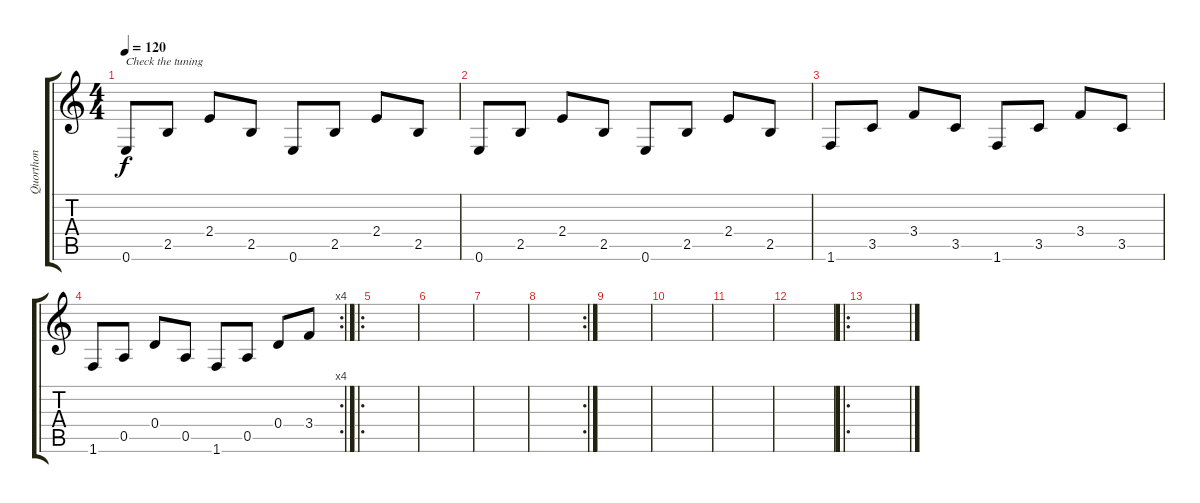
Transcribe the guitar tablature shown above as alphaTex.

\track ("Quorthon" "Quorthon") {instrument acousticguitarsteel}
\staff {score tabs}
\tuning (E4 B3 G3 D3 A2 E2) {hide}
\ts (4 4)
\tempo 120
\clef g2
\ks c
0.6.8{txt "Check the tuning" dy f instrument acousticguitarsteel} 2.5.8 2.4.8 2.5.8 0.6.8 2.5.8 2.4.8 2.5.8 |
0.6.8 2.5.8 2.4.8 2.5.8 0.6.8 2.5.8 2.4.8 2.5.8 |
1.6.8 3.5.8 3.4.8 3.5.8 1.6.8 3.5.8 3.4.8 3.5.8 |
\rc 4
1.6.8 0.5.8 0.4.8 0.5.8 1.6.8 0.5.8 0.4.8 3.4.8 |
\ro
|
|
|
\rc 2
|
|
|
|
|
\ro
